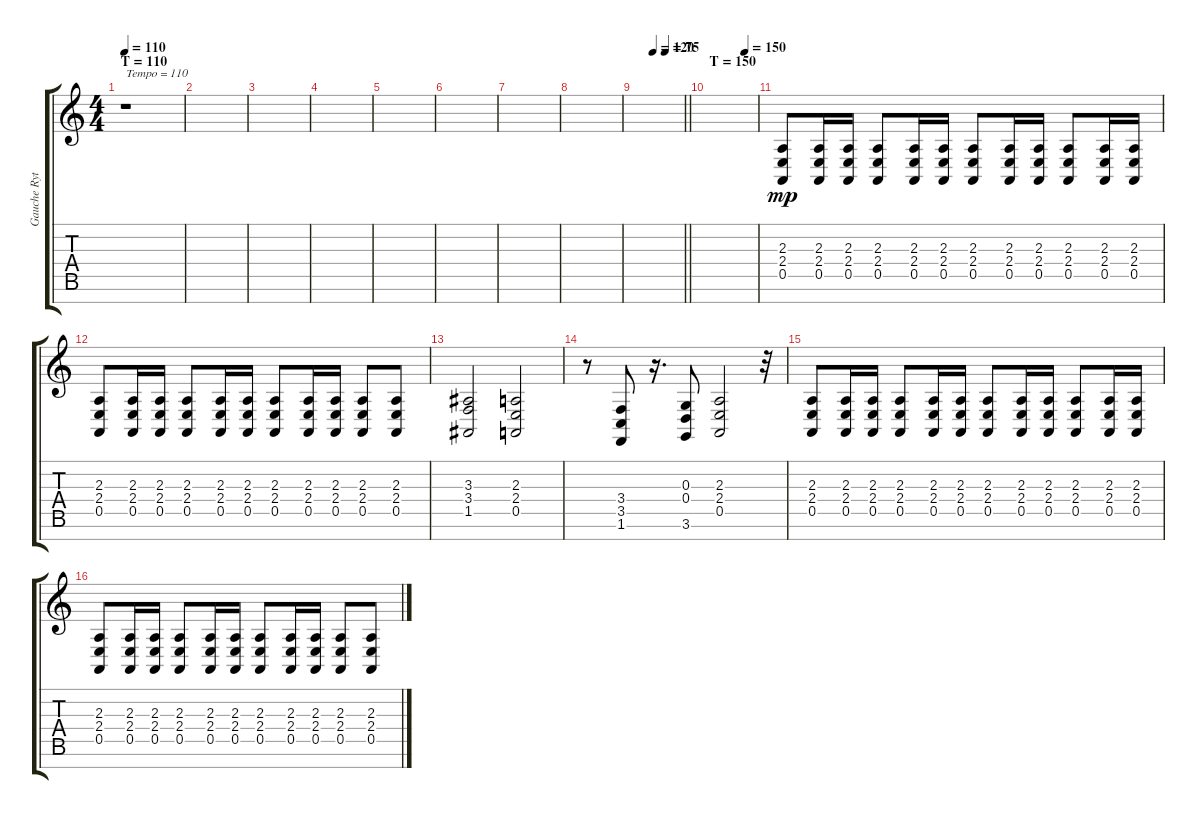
\track ("Gauche Rythmique" "Gauche Ryt") {instrument acousticgrandpiano}
\staff {score tabs}
\tuning (E4 B3 G3 D3 A2 E2 B1) {hide}
\ts (4 4)
\section ("" "T = 110")
\tempo 110
\clef g2
\ks c
r.1{txt "Tempo = 110" dy mp instrument acousticgrandpiano} |
|
|
|
|
|
|
|
\tempo (120 0.375)
\tempo (75 0.625)
\barLineRight lightlight
|
\section ("" "T = 150")
\tempo (150 0.75)
|
(2.3 2.4 0.5).8 (2.3 2.4 0.5).16 (2.3 2.4 0.5).16 (2.3 2.4 0.5).8 (2.3 2.4 0.5).16 (2.3 2.4 0.5).16 (2.3 2.4 0.5).8 (2.3 2.4 0.5).16 (2.3 2.4 0.5).16 (2.3 2.4 0.5).8 (2.3 2.4 0.5).16 (2.3 2.4 0.5).16 |
(2.3 2.4 0.5).8 (2.3 2.4 0.5).16 (2.3 2.4 0.5).16 (2.3 2.4 0.5).8 (2.3 2.4 0.5).16 (2.3 2.4 0.5).16 (2.3 2.4 0.5).8 (2.3 2.4 0.5).16 (2.3 2.4 0.5).16 (2.3 2.4 0.5).8 (2.3 2.4 0.5).8 |
(3.3 3.4 1.5).2 (2.3 2.4 0.5).2 |
r.8 (3.4 3.5 1.6).8 r.16{d} (0.3 0.4 3.6).8 (2.3 2.4 0.5).2 r.32 |
(2.3 2.4 0.5).8 (2.3 2.4 0.5).16 (2.3 2.4 0.5).16 (2.3 2.4 0.5).8 (2.3 2.4 0.5).16 (2.3 2.4 0.5).16 (2.3 2.4 0.5).8 (2.3 2.4 0.5).16 (2.3 2.4 0.5).16 (2.3 2.4 0.5).8 (2.3 2.4 0.5).16 (2.3 2.4 0.5).16 |
(2.3 2.4 0.5).8 (2.3 2.4 0.5).16 (2.3 2.4 0.5).16 (2.3 2.4 0.5).8 (2.3 2.4 0.5).16 (2.3 2.4 0.5).16 (2.3 2.4 0.5).8 (2.3 2.4 0.5).16 (2.3 2.4 0.5).16 (2.3 2.4 0.5).8 (2.3 2.4 0.5).8
